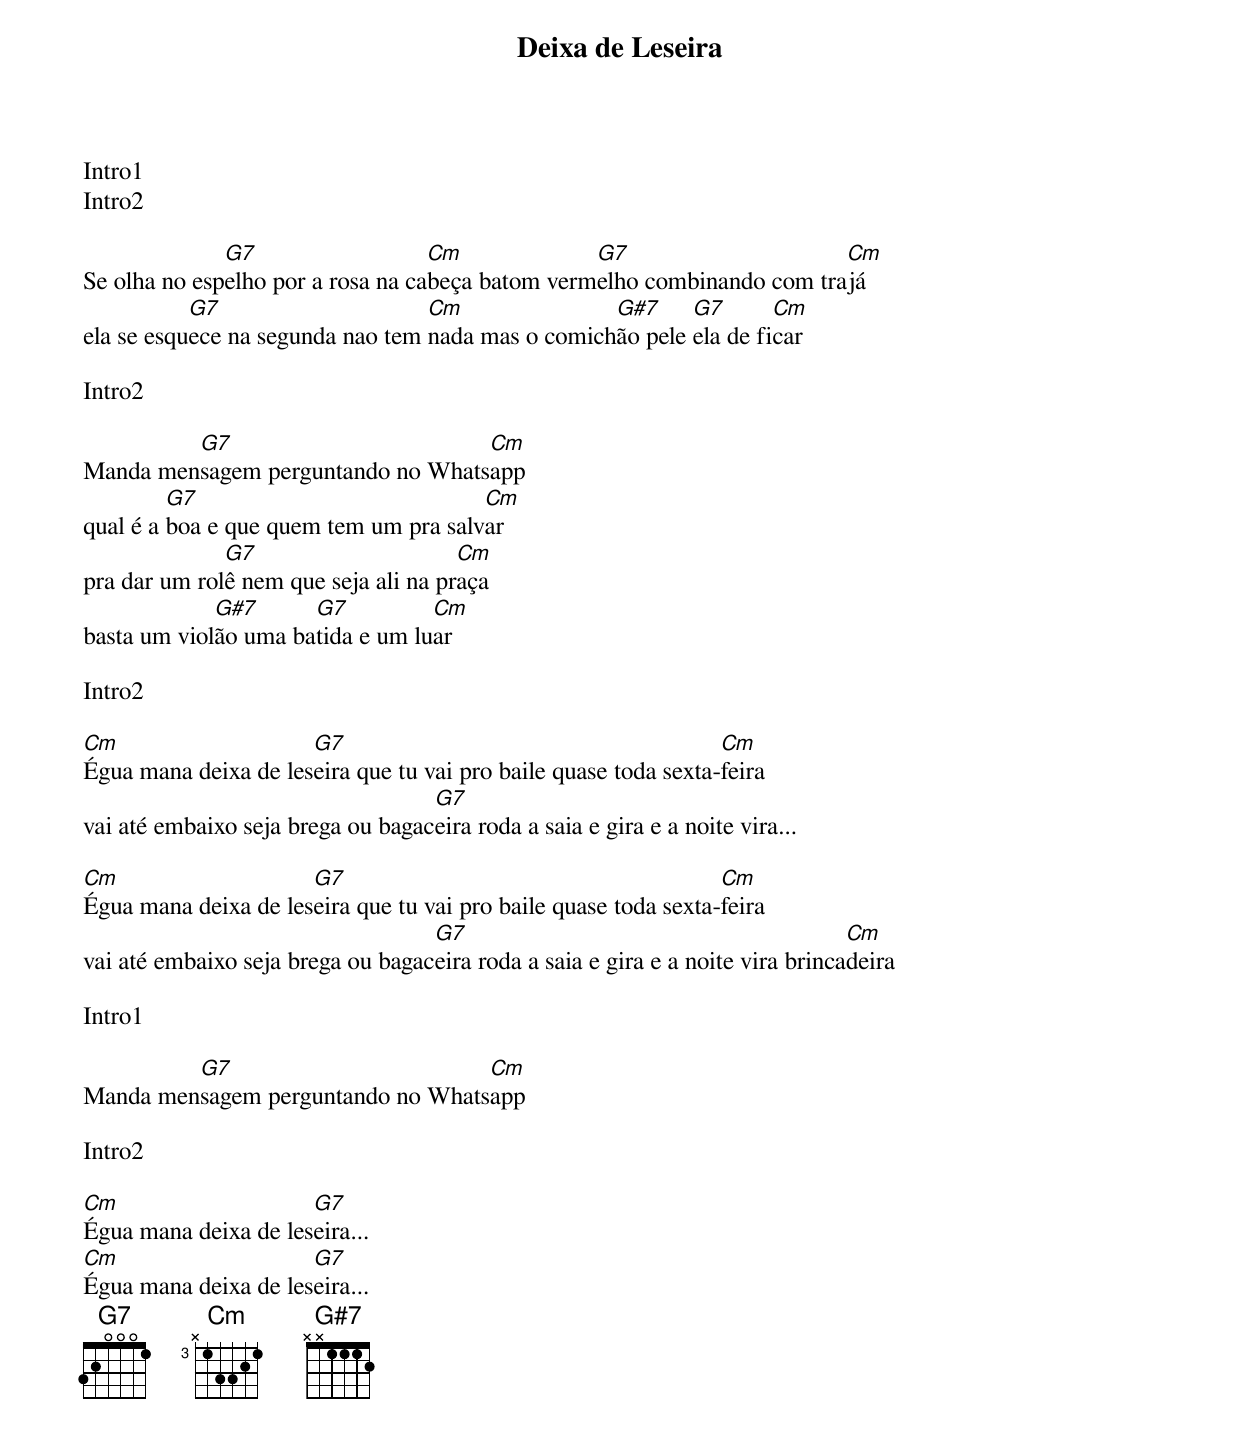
{title: Deixa de Leseira}


Intro1
Intro2

Se olha no esp[G7]elho por a rosa na ca[Cm]beça batom verm[G7]elho combinando com tra[Cm]já
ela se esqu[G7]ece na segunda nao tem [Cm]nada mas o comich[G#7]ão pele [G7]ela de fi[Cm]car

Intro2

Manda men[G7]sagem perguntando no Whats[Cm]app
qual é a [G7]boa e que quem tem um pra salv[Cm]ar
pra dar um rol[G7]ê nem que seja ali na pr[Cm]aça
basta um viol[G#7]ão uma ba[G7]tida e um lu[Cm]ar

Intro2

[Cm]Égua mana deixa de les[G7]eira que tu vai pro baile quase toda sexta-[Cm]feira
vai até embaixo seja brega ou bagac[G7]eira roda a saia e gira e a noite vira...

[Cm]Égua mana deixa de les[G7]eira que tu vai pro baile quase toda sexta-[Cm]feira
vai até embaixo seja brega ou bagac[G7]eira roda a saia e gira e a noite vira brinca[Cm]deira

Intro1

Manda men[G7]sagem perguntando no Whats[Cm]app

Intro2

[Cm]Égua mana deixa de les[G7]eira...
[Cm]Égua mana deixa de les[G7]eira...
